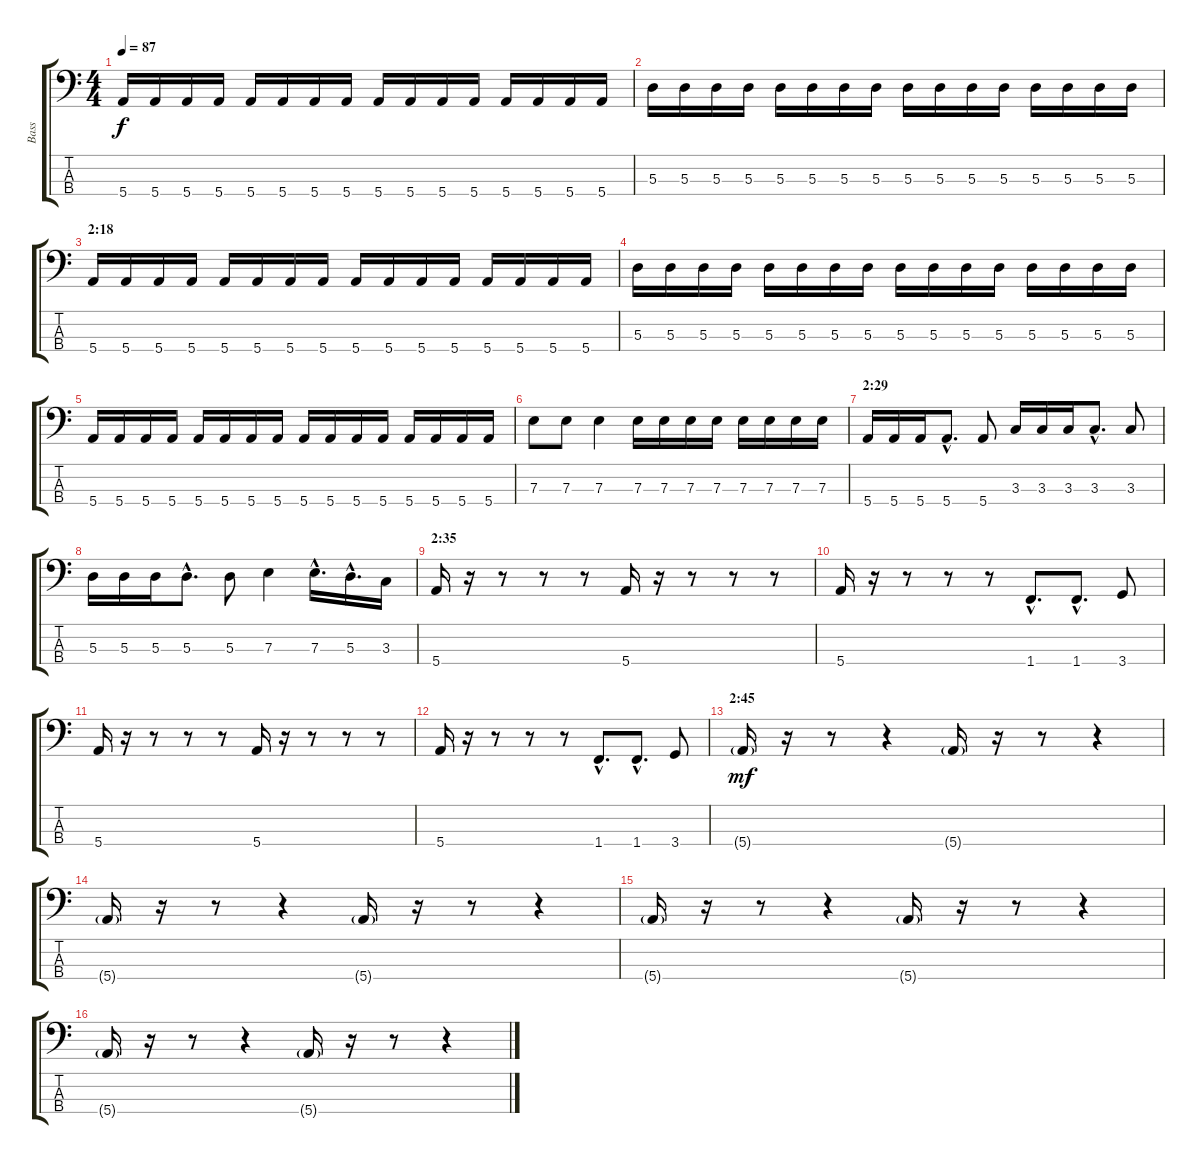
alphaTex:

\track ("Bass" "Bass") {instrument fretlessbass}
\staff {score tabs}
\tuning (G2 D2 A1 E1) {hide}
\ts (4 4)
\tempo 87
\clef f4
\ks c
5.4.16{dy f} 5.4.16 5.4.16 5.4.16 5.4.16 5.4.16 5.4.16 5.4.16 5.4.16 5.4.16 5.4.16 5.4.16 5.4.16 5.4.16 5.4.16 5.4.16 |
5.3.16 5.3.16 5.3.16 5.3.16 5.3.16 5.3.16 5.3.16 5.3.16 5.3.16 5.3.16 5.3.16 5.3.16 5.3.16 5.3.16 5.3.16 5.3.16 |
\section ("" "2:18")
5.4.16 5.4.16 5.4.16 5.4.16 5.4.16 5.4.16 5.4.16 5.4.16 5.4.16 5.4.16 5.4.16 5.4.16 5.4.16 5.4.16 5.4.16 5.4.16 |
5.3.16 5.3.16 5.3.16 5.3.16 5.3.16 5.3.16 5.3.16 5.3.16 5.3.16 5.3.16 5.3.16 5.3.16 5.3.16 5.3.16 5.3.16 5.3.16 |
5.4.16 5.4.16 5.4.16 5.4.16 5.4.16 5.4.16 5.4.16 5.4.16 5.4.16 5.4.16 5.4.16 5.4.16 5.4.16 5.4.16 5.4.16 5.4.16 |
7.3.8 7.3.8 7.3.4 7.3.16 7.3.16 7.3.16 7.3.16 7.3.16 7.3.16 7.3.16 7.3.16 |
\section ("" "2:29")
5.4.16 5.4.16 5.4.16 5.4{hac}.8{d} 5.4.8 3.3.16 3.3.16 3.3.16 3.3{hac}.8{d} 3.3.8 |
5.3.16 5.3.16 5.3.16 5.3{hac}.8{d} 5.3.8 7.3.4 7.3{hac}.16{d} 5.3{hac}.16{d} 3.3.16 |
\section ("" "2:35")
5.4.16 r.16 r.8 r.8 r.8 5.4.16 r.16 r.8 r.8 r.8 |
5.4.16 r.16 r.8 r.8 r.8 1.4{hac}.8{d} 1.4{hac}.8{d} 3.4.8 |
5.4.16 r.16 r.8 r.8 r.8 5.4.16 r.16 r.8 r.8 r.8 |
5.4.16 r.16 r.8 r.8 r.8 1.4{hac}.8{d} 1.4{hac}.8{d} 3.4.8 |
\section ("" "2:45")
5.4{g}.16{dy mf} r.16 r.8 r.4 5.4{g}.16 r.16 r.8 r.4 |
5.4{g}.16 r.16 r.8 r.4 5.4{g}.16 r.16 r.8 r.4 |
5.4{g}.16 r.16 r.8 r.4 5.4{g}.16 r.16 r.8 r.4 |
5.4{g}.16 r.16 r.8 r.4 5.4{g}.16 r.16 r.8 r.4
